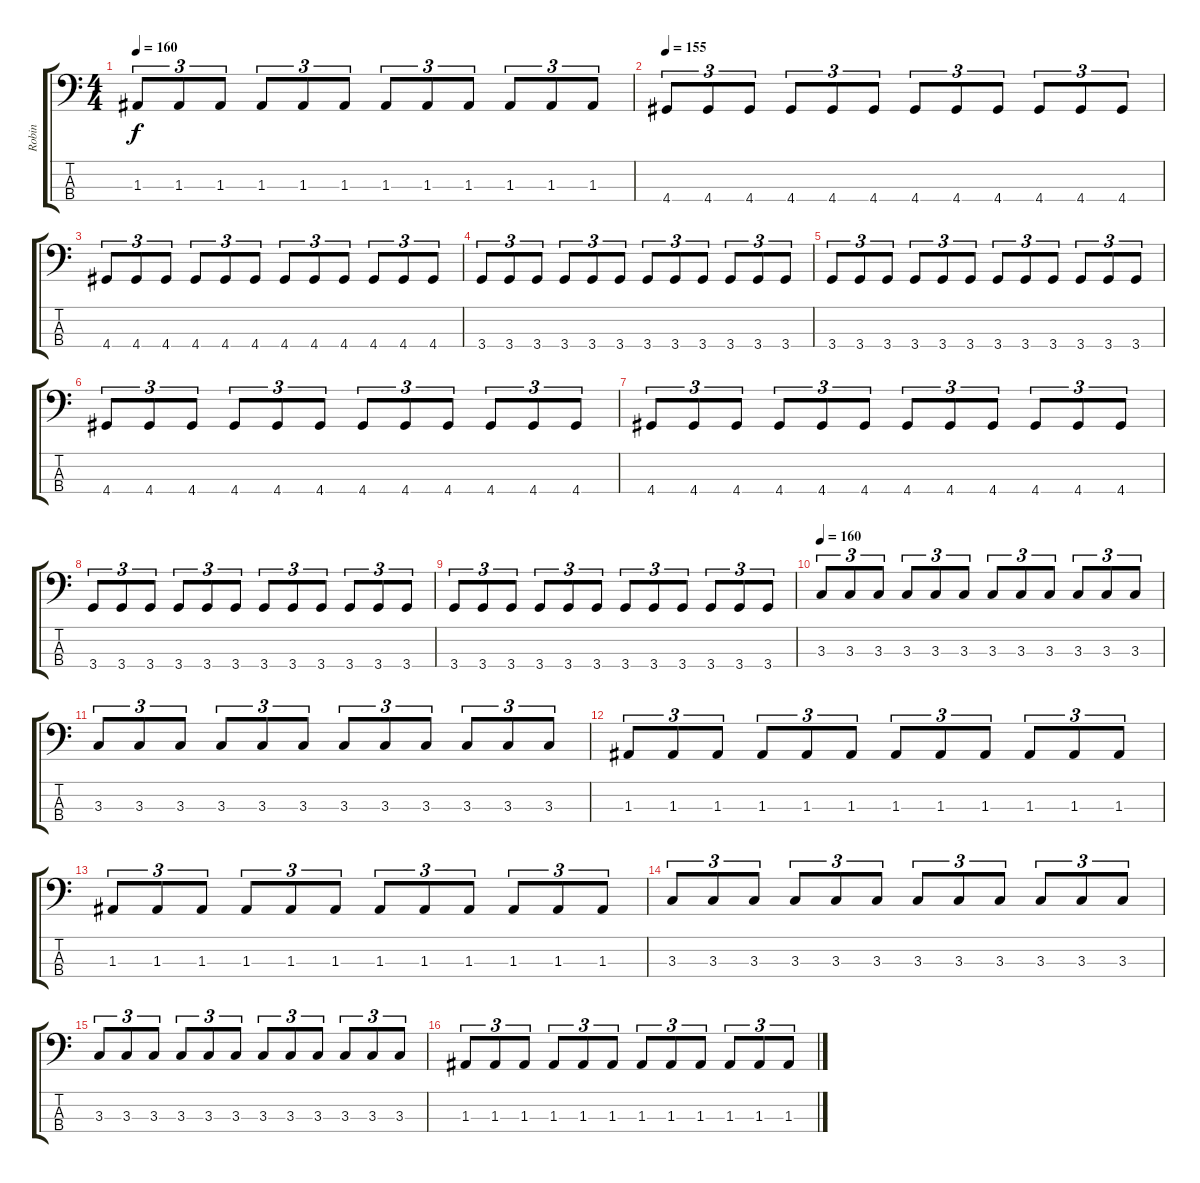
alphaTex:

\track ("Robin" "Robin") {instrument electricbassfinger}
\staff {score tabs}
\tuning (G2 D2 A1 E1) {hide}
\ts (4 4)
\tempo 160
\clef f4
\ks c
1.3.8{tu (3 2) dy f} 1.3.8{tu (3 2)} 1.3.8{tu (3 2)} 1.3.8{tu (3 2)} 1.3.8{tu (3 2)} 1.3.8{tu (3 2)} 1.3.8{tu (3 2)} 1.3.8{tu (3 2)} 1.3.8{tu (3 2)} 1.3.8{tu (3 2)} 1.3.8{tu (3 2)} 1.3.8{tu (3 2)} |
\tempo 155
4.4.8{tu (3 2)} 4.4.8{tu (3 2)} 4.4.8{tu (3 2)} 4.4.8{tu (3 2)} 4.4.8{tu (3 2)} 4.4.8{tu (3 2)} 4.4.8{tu (3 2)} 4.4.8{tu (3 2)} 4.4.8{tu (3 2)} 4.4.8{tu (3 2)} 4.4.8{tu (3 2)} 4.4.8{tu (3 2)} |
4.4.8{tu (3 2)} 4.4.8{tu (3 2)} 4.4.8{tu (3 2)} 4.4.8{tu (3 2)} 4.4.8{tu (3 2)} 4.4.8{tu (3 2)} 4.4.8{tu (3 2)} 4.4.8{tu (3 2)} 4.4.8{tu (3 2)} 4.4.8{tu (3 2)} 4.4.8{tu (3 2)} 4.4.8{tu (3 2)} |
3.4.8{tu (3 2)} 3.4.8{tu (3 2)} 3.4.8{tu (3 2)} 3.4.8{tu (3 2)} 3.4.8{tu (3 2)} 3.4.8{tu (3 2)} 3.4.8{tu (3 2)} 3.4.8{tu (3 2)} 3.4.8{tu (3 2)} 3.4.8{tu (3 2)} 3.4.8{tu (3 2)} 3.4.8{tu (3 2)} |
3.4.8{tu (3 2)} 3.4.8{tu (3 2)} 3.4.8{tu (3 2)} 3.4.8{tu (3 2)} 3.4.8{tu (3 2)} 3.4.8{tu (3 2)} 3.4.8{tu (3 2)} 3.4.8{tu (3 2)} 3.4.8{tu (3 2)} 3.4.8{tu (3 2)} 3.4.8{tu (3 2)} 3.4.8{tu (3 2)} |
4.4.8{tu (3 2)} 4.4.8{tu (3 2)} 4.4.8{tu (3 2)} 4.4.8{tu (3 2)} 4.4.8{tu (3 2)} 4.4.8{tu (3 2)} 4.4.8{tu (3 2)} 4.4.8{tu (3 2)} 4.4.8{tu (3 2)} 4.4.8{tu (3 2)} 4.4.8{tu (3 2)} 4.4.8{tu (3 2)} |
4.4.8{tu (3 2)} 4.4.8{tu (3 2)} 4.4.8{tu (3 2)} 4.4.8{tu (3 2)} 4.4.8{tu (3 2)} 4.4.8{tu (3 2)} 4.4.8{tu (3 2)} 4.4.8{tu (3 2)} 4.4.8{tu (3 2)} 4.4.8{tu (3 2)} 4.4.8{tu (3 2)} 4.4.8{tu (3 2)} |
3.4.8{tu (3 2)} 3.4.8{tu (3 2)} 3.4.8{tu (3 2)} 3.4.8{tu (3 2)} 3.4.8{tu (3 2)} 3.4.8{tu (3 2)} 3.4.8{tu (3 2)} 3.4.8{tu (3 2)} 3.4.8{tu (3 2)} 3.4.8{tu (3 2)} 3.4.8{tu (3 2)} 3.4.8{tu (3 2)} |
3.4.8{tu (3 2)} 3.4.8{tu (3 2)} 3.4.8{tu (3 2)} 3.4.8{tu (3 2)} 3.4.8{tu (3 2)} 3.4.8{tu (3 2)} 3.4.8{tu (3 2)} 3.4.8{tu (3 2)} 3.4.8{tu (3 2)} 3.4.8{tu (3 2)} 3.4.8{tu (3 2)} 3.4.8{tu (3 2)} |
\tempo 160
3.3.8{tu (3 2)} 3.3.8{tu (3 2)} 3.3.8{tu (3 2)} 3.3.8{tu (3 2)} 3.3.8{tu (3 2)} 3.3.8{tu (3 2)} 3.3.8{tu (3 2)} 3.3.8{tu (3 2)} 3.3.8{tu (3 2)} 3.3.8{tu (3 2)} 3.3.8{tu (3 2)} 3.3.8{tu (3 2)} |
3.3.8{tu (3 2)} 3.3.8{tu (3 2)} 3.3.8{tu (3 2)} 3.3.8{tu (3 2)} 3.3.8{tu (3 2)} 3.3.8{tu (3 2)} 3.3.8{tu (3 2)} 3.3.8{tu (3 2)} 3.3.8{tu (3 2)} 3.3.8{tu (3 2)} 3.3.8{tu (3 2)} 3.3.8{tu (3 2)} |
1.3.8{tu (3 2)} 1.3.8{tu (3 2)} 1.3.8{tu (3 2)} 1.3.8{tu (3 2)} 1.3.8{tu (3 2)} 1.3.8{tu (3 2)} 1.3.8{tu (3 2)} 1.3.8{tu (3 2)} 1.3.8{tu (3 2)} 1.3.8{tu (3 2)} 1.3.8{tu (3 2)} 1.3.8{tu (3 2)} |
1.3.8{tu (3 2)} 1.3.8{tu (3 2)} 1.3.8{tu (3 2)} 1.3.8{tu (3 2)} 1.3.8{tu (3 2)} 1.3.8{tu (3 2)} 1.3.8{tu (3 2)} 1.3.8{tu (3 2)} 1.3.8{tu (3 2)} 1.3.8{tu (3 2)} 1.3.8{tu (3 2)} 1.3.8{tu (3 2)} |
3.3.8{tu (3 2)} 3.3.8{tu (3 2)} 3.3.8{tu (3 2)} 3.3.8{tu (3 2)} 3.3.8{tu (3 2)} 3.3.8{tu (3 2)} 3.3.8{tu (3 2)} 3.3.8{tu (3 2)} 3.3.8{tu (3 2)} 3.3.8{tu (3 2)} 3.3.8{tu (3 2)} 3.3.8{tu (3 2)} |
3.3.8{tu (3 2)} 3.3.8{tu (3 2)} 3.3.8{tu (3 2)} 3.3.8{tu (3 2)} 3.3.8{tu (3 2)} 3.3.8{tu (3 2)} 3.3.8{tu (3 2)} 3.3.8{tu (3 2)} 3.3.8{tu (3 2)} 3.3.8{tu (3 2)} 3.3.8{tu (3 2)} 3.3.8{tu (3 2)} |
1.3.8{tu (3 2)} 1.3.8{tu (3 2)} 1.3.8{tu (3 2)} 1.3.8{tu (3 2)} 1.3.8{tu (3 2)} 1.3.8{tu (3 2)} 1.3.8{tu (3 2)} 1.3.8{tu (3 2)} 1.3.8{tu (3 2)} 1.3.8{tu (3 2)} 1.3.8{tu (3 2)} 1.3.8{tu (3 2)}
